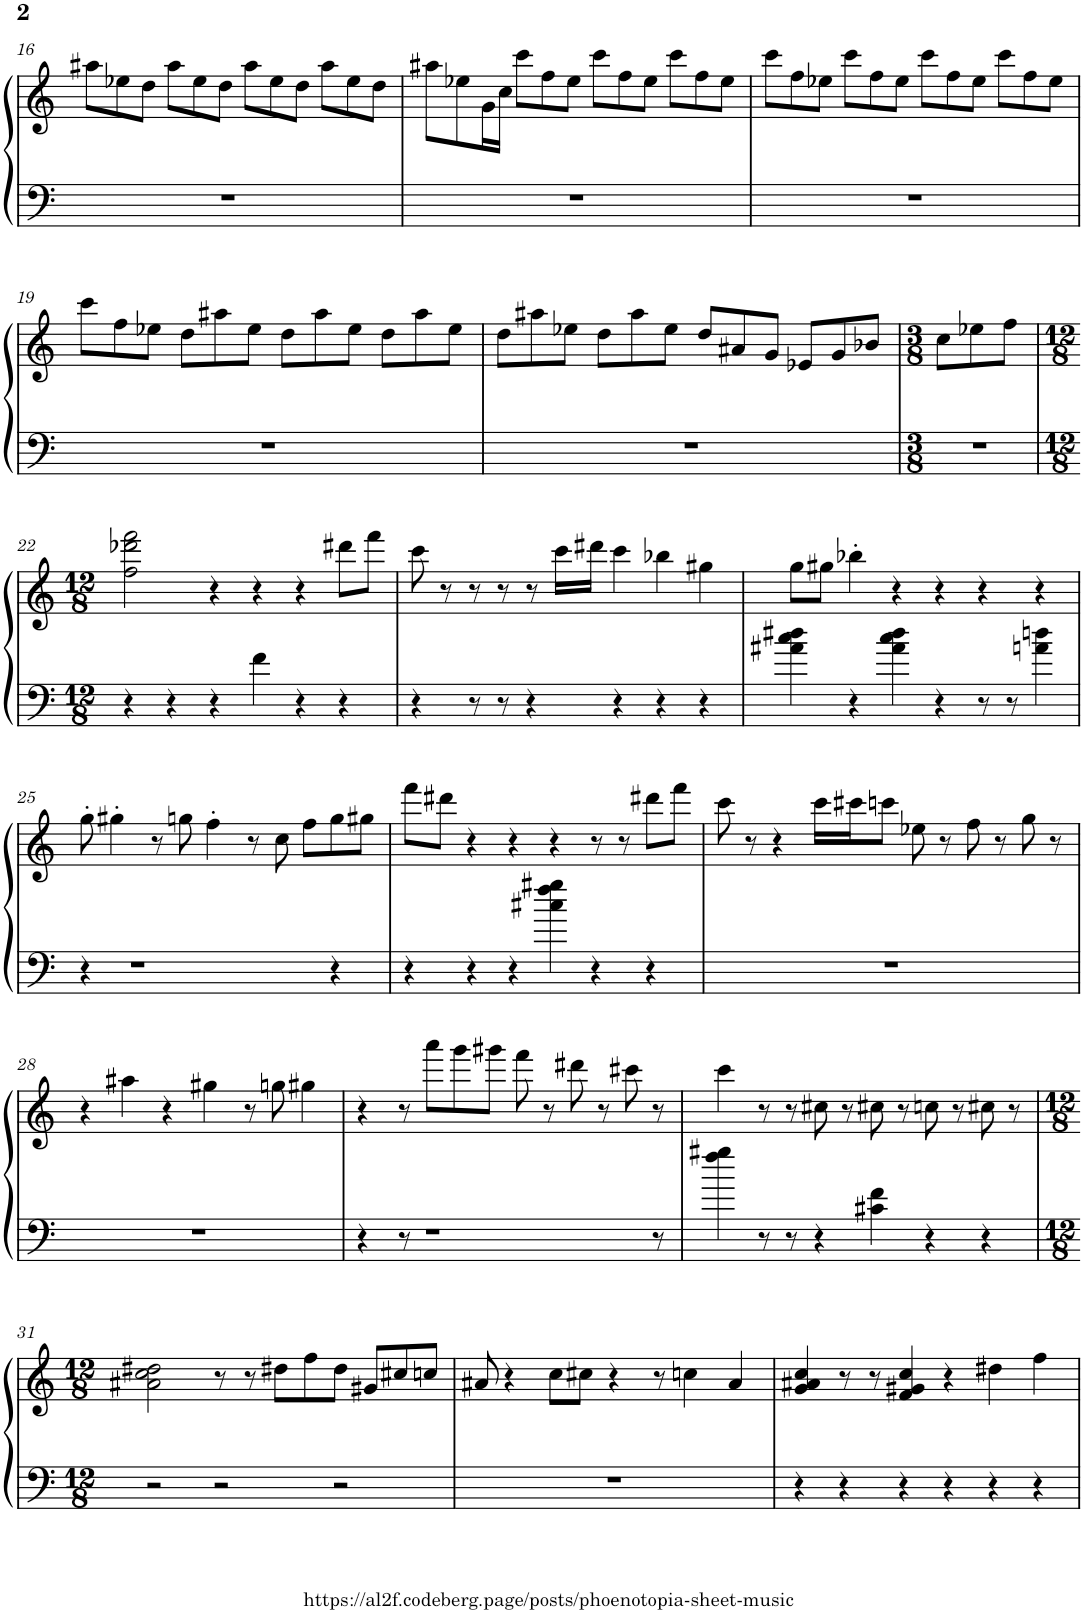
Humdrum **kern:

**kern	**kern
*part1	*part1
*staff2	*staff1
*I"Piano	*
*I'Pno.	*
!!LO:PB:g=z
*clefF4	*clefG2
*k[]	*k[]
*M12/8	*M12/8
=16	=16
1.r	8aa#X\L
.	8ee-X\
.	8dd\J
.	8aa#\L
.	8ee-\
.	8dd\J
.	8aa#\L
.	8ee-\
.	8dd\J
.	8aa#\L
.	8ee-\
.	8dd\J
=17	=17
1.r	8aa#X\L
.	8ee-X\
.	16g\L
.	16cc\JJ
.	8ccc\L
.	8ff\
.	8ee-\J
.	8ccc\L
.	8ff\
.	8ee-\J
.	8ccc\L
.	8ff\
.	8ee-\J
=18	=18
1.r	8ccc\L
.	8ff\
.	8ee-X\J
.	8ccc\L
.	8ff\
.	8ee-\J
.	8ccc\L
.	8ff\
.	8ee-\J
.	8ccc\L
.	8ff\
.	8ee-\J
!!LO:LB:g=z
=19	=19
1.r	8ccc\L
.	8ff\
.	8ee-X\J
.	8dd\L
.	8aa#X\
.	8ee-\J
.	8dd\L
.	8aa#\
.	8ee-\J
.	8dd\L
.	8aa#\
.	8ee-\J
=20	=20
1.r	8dd\L
.	8aa#X\
.	8ee-X\J
.	8dd\L
.	8aa#\
.	8ee-\J
.	8dd/L
.	8a#X/
.	8g/J
.	8e-X/L
.	8g/
.	8b-X/J
=21	=21
*M3/8	*M3/8
4.r	8cc\L
.	8ee-X\
.	8ff\J
!!LO:LB:g=z
=22	=22
*M12/8	*M12/8
4r	2ff\ 2ddd-X\ 2fff\
4r	.
4r	4r
4f\	4r
4r	4r
4r	8ddd#X\L
.	8fff\J
=23	=23
4r	8ccc\
.	8r
8r	8r
8r	8r
4r	8r
.	16ccc\LL
.	16ddd#X\JJ
4r	4ccc\
4r	4bb-X\
4r	4gg#X\
=24	=24
4a#X\ 4cc\ 4dd#X\	8gg\L
.	8gg#X\J
4r	4bb-X'\
4a#\ 4cc\ 4dd#\	4r
4r	4r
8r	4r
8r	.
4an\ 4ddn\	4r
!!LO:LB:g=z
=25	=25
4r	8gg'\
.	4gg#X'\
1r	.
.	8r
.	8ggn\
.	4ff'\
.	8r
.	8cc\
.	8ff\L
4r	8gg\
.	8gg#X\J
=26	=26
4r	8fff\L
.	8ddd#X\J
4r	4r
4r	4r
4cc#X\ 4ff\ 4gg#X\	4r
4r	8r
.	8r
4r	8ddd#X\L
.	8fff\J
=27	=27
1.r	8ccc\
.	8r
.	4r
.	16ccc\LL
.	16ccc#X\J
.	8cccn\J
.	8ee-X\
.	8r
.	8ff\
.	8r
.	8gg\
.	8r
!!LO:LB:g=z
=28	=28
1.r	4r
.	4aa#X\
.	4r
.	4gg#X\
.	8r
.	8ggn\
.	4gg#X\
=29	=29
4r	4r
8r	8r
1r	8aaa\L
.	8ggg\
.	8ggg#X\J
.	8fff\
.	8r
.	8ddd#X\
.	8r
.	8ccc#X\
8r	8r
=30	=30
4ff\ 4gg#X\	4ccc\
8r	8r
8r	8r
4r	8cc#X\
.	8r
4c#X\ 4f\	8cc#X\
.	8r
4r	8ccn\
.	8r
4r	8cc#X\
.	8r
!!LO:LB:g=z
=31	=31
*M12/8	*M12/8
2r	2a#X\ 2cc\ 2dd#X\
2r	8r
.	8r
.	8dd#X\L
.	8ff\
2r	8dd#\J
.	8g#X/L
.	8cc#X/
.	8ccn/J
=32	=32
1.r	8a#X/
.	4r
.	8cc\L
.	8cc#X\J
.	4r
.	8r
.	4ccn\
.	4a#/
=33	=33
4r	4g/ 4a#X/ 4cc/
4r	8r
.	8r
4r	4f/ 4g#X/ 4cc/
4r	4r
4r	4dd#X\
4r	4ff\
=	=
*-	*-
